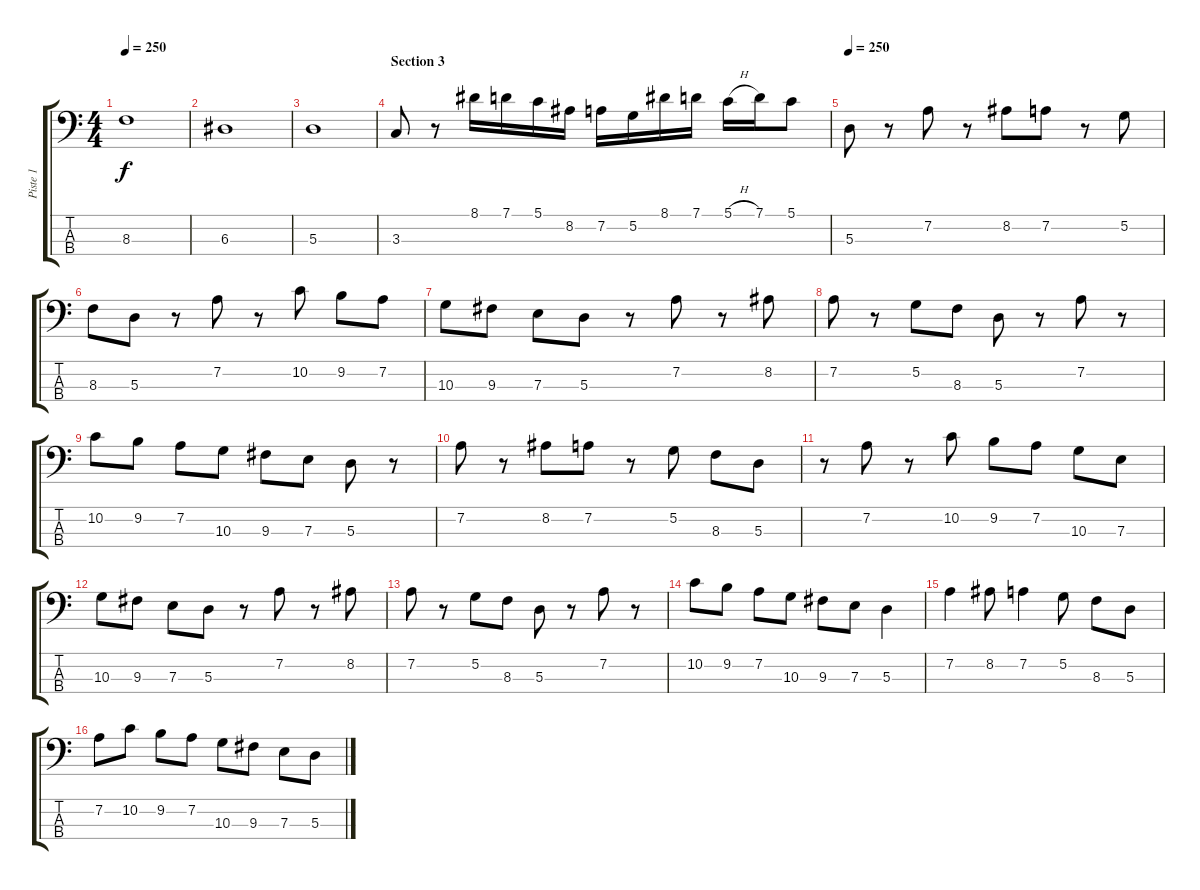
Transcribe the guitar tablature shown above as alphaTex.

\track ("Piste 1" "Piste 1") {instrument electricbassfinger}
\staff {score tabs}
\tuning (G2 D2 A1 E1) {hide}
\ts (4 4)
\tempo 250
\clef f4
\ks c
8.3.1{dy f} |
6.3.1 |
5.3.1 |
\section ("" "Section 3")
3.3.8 r.8 8.1.16 7.1.16 5.1.16 8.2.16 7.2.16 5.2.16 8.1.16 7.1.16 5.1{h}.16 7.1.16 5.1.8 |
\tempo 250
5.3.8 r.8 7.2.8 r.8 8.2.8 7.2.8 r.8 5.2.8 |
8.3.8 5.3.8 r.8 7.2.8 r.8 10.2.8 9.2.8 7.2.8 |
10.3.8 9.3.8 7.3.8 5.3.8 r.8 7.2.8 r.8 8.2.8 |
7.2.8 r.8 5.2.8 8.3.8 5.3.8 r.8 7.2.8 r.8 |
10.2.8 9.2.8 7.2.8 10.3.8 9.3.8 7.3.8 5.3.8 r.8 |
7.2.8 r.8 8.2.8 7.2.8 r.8 5.2.8 8.3.8 5.3.8 |
r.8 7.2.8 r.8 10.2.8 9.2.8 7.2.8 10.3.8 7.3.8 |
10.3.8 9.3.8 7.3.8 5.3.8 r.8 7.2.8 r.8 8.2.8 |
7.2.8 r.8 5.2.8 8.3.8 5.3.8 r.8 7.2.8 r.8 |
10.2.8 9.2.8 7.2.8 10.3.8 9.3.8 7.3.8 5.3.4 |
7.2.4 8.2.8 7.2.4 5.2.8 8.3.8 5.3.8 |
7.2.8 10.2.8 9.2.8 7.2.8 10.3.8 9.3.8 7.3.8 5.3.8
